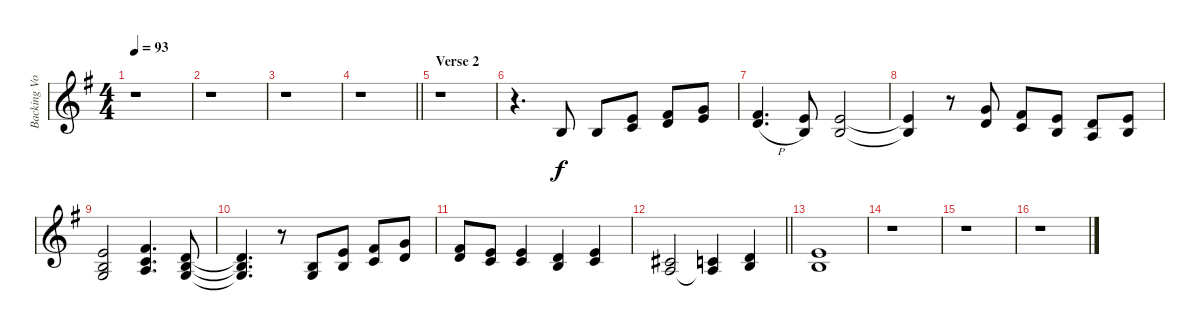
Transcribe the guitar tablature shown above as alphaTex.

\track ("Backing Vocals 1 - Steve Lee" "Backing Vo") {instrument choiraahs}
\staff {score}
\tuning (E4 B3 G3 D3 A2 E2 B1) {hide}
\ts (4 4)
\tempo 93
\clef g2
\ks eminor
r.1{dy f} |
r.1 |
r.1 |
\barLineRight lightlight
r.1 |
\section ("" "Verse 2")
r.1 |
r.4{d} 0.2.8 0.2.8 (0.1 1.2).8 (2.1 3.2).8 (3.1 5.2).8 |
(2.1{h} 3.2{h}).4{d} (0.1 0.2).8 (0.1 0.2).2 |
(0.1{t} 0.2{t}).4 r.8 (3.1 3.2).8 (2.1 1.2).8 (0.1 0.2).8 (3.2 2.3).8 (0.1 0.2).8 |
(0.1 0.2 0.3).2 (2.1 1.2 2.3).4{d} (3.2 4.3 5.4).8 |
(3.2{t} 4.3{t} 5.4{t}).4{d} r.8 (0.2 0.3).8 (0.1 0.2).8 (2.1 1.2).8 (3.1 3.2).8 |
(2.1 3.2).8 (0.1 1.2).8 (0.1 1.2).4 (3.2 4.3).4 (0.1 1.2).4 |
\barLineRight lightlight
(2.2 2.3).2 (1.2 2.3{t}).4 (0.2 7.3).4 |
(0.1 4.3).1 |
r.1 |
r.1 |
r.1
